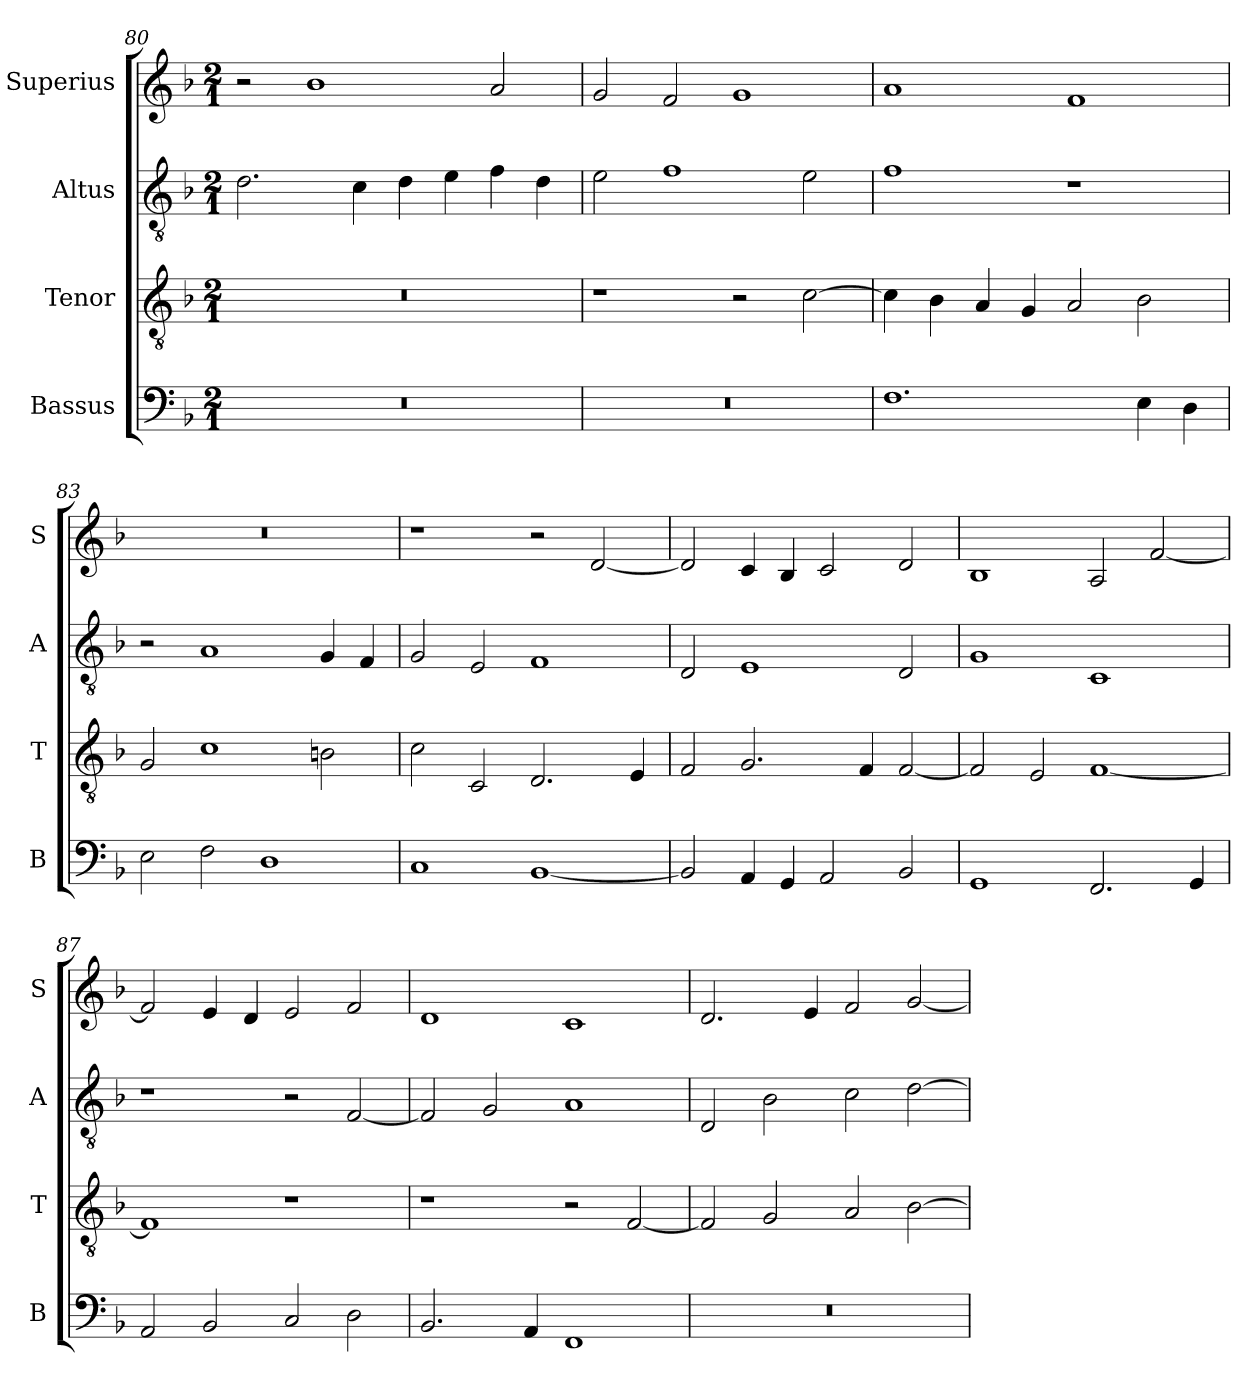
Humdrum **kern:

**kern	**kern	**kern	**kern
*part4	*part3	*part2	*part1
*staff4	*staff3	*staff2	*staff1
*I"Bassus	*I"Tenor	*I"Altus	*I"Superius
*I'B	*I'T	*I'A	*I'S
*clefF4	*clefGv2	*clefGv2	*clefG2
*k[b-]	*k[b-]	*k[b-]	*k[b-]
*F:	*F:	*F:	*F:
*M2/1	*M2/1	*M2/1	*M2/1
=80	=80	=80	=80
0r	0r	2.d	2r
.	.	.	1b-
.	.	4c	.
.	.	4d	.
.	.	4e	.
.	.	4f	2a
.	.	4d	.
=81	=81	=81	=81
0r	1r	2e	2g
.	.	1f	2f
.	2r	.	1g
.	[2c	2e	.
=82	=82	=82	=82
1.F	4c]	1f	1a
.	4B-	.	.
.	4A	.	.
.	4G	.	.
.	2A	1r	1f
4E	2B-	.	.
4D	.	.	.
=83	=83	=83	=83
2E	2G	2r	0r
2F	1c	1A	.
1D	.	.	.
.	2Bn	4G	.
.	.	4F	.
=84	=84	=84	=84
1C	2c	2G	1r
.	2C	2E	.
[1BB-	2.D	1F	2r
.	.	.	[2d
.	4E	.	.
=85	=85	=85	=85
2BB-]	2F	2D	2d]
4AA	2.G	1E	4c
4GG	.	.	4B-
2AA	.	.	2c
.	4F	.	.
2BB-	[2F	2D	2d
=86	=86	=86	=86
1GG	2F]	1G	1B-
.	2E	.	.
2.FF	[1F	1C	2A
.	.	.	[2f
4GG	.	.	.
=87	=87	=87	=87
2AA	1F]	1r	2f]
2BB-	.	.	4e
.	.	.	4d
2C	1r	2r	2e
2D	.	[2F	2f
=88	=88	=88	=88
2.BB-	1r	2F]	1d
.	.	2G	.
4AA	.	.	.
1FF	2r	1A	1c
.	[2F	.	.
=89	=89	=89	=89
0r	2F]	2D	2.d
.	2G	2B-	.
.	.	.	4e
.	2A	2c	2f
.	[2B-	[2d	[2g
=	=	=	=
*-	*-	*-	*-
